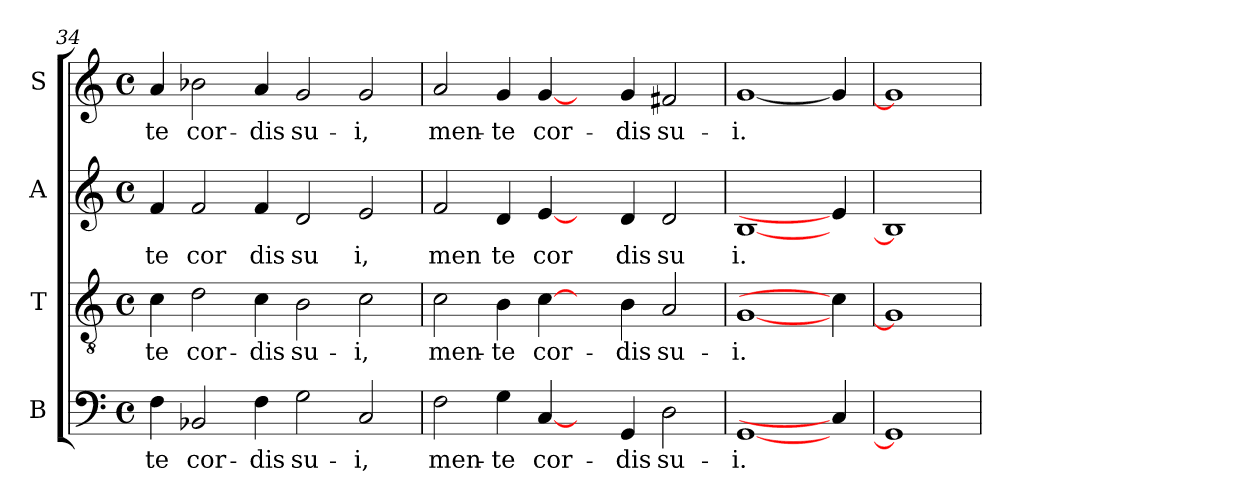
**kern	**text	**kern	**text	**kern	**text	**kern	**text
*part4	*part4	*part3	*part3	*part2	*part2	*part1	*part1
*staff4	*staff4	*staff3	*staff3	*staff2	*staff2	*staff1	*staff1
*I"B	*	*I"T	*	*I"A	*	*I"S	*
*I'B	*	*I'T	*	*I'A	*	*I'S	*
*clefF4	*	*clefGv2	*	*clefG2	*	*clefG2	*
*M4/4	*	*M4/4	*	*M4/4	*	*M4/4	*
*met(c)	*	*met(c)	*	*met(c)	*	*met(c)	*
=34	=34	=34	=34	=34	=34	=34	=34
!	!LO:LY:b:cj	!	!LO:LY:b:cj	!	!LO:LY:b:cj	!	!LO:LY:b:cj
4F\	-te	4c\	-te	4f/	te	4a/	-te
!	!LO:LY:b:cj	!	!LO:LY:b:cj	!	!LO:LY:b:cj	!	!LO:LY:b:cj
2BB-X/	cor-	2d\	cor-	2f/	cor	2b-X\	cor-
!	!LO:LY:b:cj	!	!LO:LY:b:cj	!	!LO:LY:b:cj	!	!LO:LY:b:cj
4F\	-dis	4c\	-dis	4f/	dis	4a/	-dis
!	!LO:LY:b:cj	!	!LO:LY:b:cj	!	!LO:LY:b:cj	!	!LO:LY:b:cj
2G\	su-	2B\	su-	2d/	su	2g/	su-
!	!LO:LY:b:cj	!	!LO:LY:b:cj	!	!LO:LY:b:cj	!	!LO:LY:b:cj
2C/	-i,	2c\	-i,	2e/	i,	2g/	-i,
=35	=35	=35	=35	=35	=35	=35	=35
!	!LO:LY:b:cj	!	!LO:LY:b:cj	!	!LO:LY:b:cj	!	!LO:LY:b:cj
2F\	men-	2c\	men-	2f/	men	2a/	men-
!	!LO:LY:b:cj	!	!LO:LY:b:cj	!	!LO:LY:b:cj	!	!LO:LY:b:cj
4G\	-te	4B\	-te	4d/	te	4g/	-te
!	!LO:LY:b:cj	!	!LO:LY:b:cj	!	!LO:LY:b:cj	!	!LO:LY:b:cj
[4C/	cor-	[4c\	cor-	[4e/	cor	[4g/	cor-
4ryy	.	4ryy	.	4ryy	.	4ryy	.
!	!LO:LY:b:cj	!	!LO:LY:b:cj	!	!LO:LY:b:cj	!	!LO:LY:b:cj
4GG/	-dis	4B\	-dis	4d/	dis	4g/	-dis
!	!LO:LY:b:cj	!	!LO:LY:b:cj	!	!LO:LY:b:cj	!	!LO:LY:b:cj
2D\	su-	2A/	su-	2d/	su	2f#X/	su-
=36	=36	=36	=36	=36	=36	=36	=36
!	!LO:LY:b:cj	!	!LO:LY:b:cj	!	!LO:LY:b:cj	!	!LO:LY:b:cj
[1GG	-i.	[1G	-i.	[1B	i.	[1g	-i.
4C/]	.	4c\]	.	4e/]	.	4g/]	.
=37	=37!	=37	=37!	=37	=37!	=37!	=37!
1GG]	.	1G]	.	1B]	.	1g]	.
=	=	=	=	=	=	=	=
*-	*-	*-	*-	*-	*-	*-	*-
